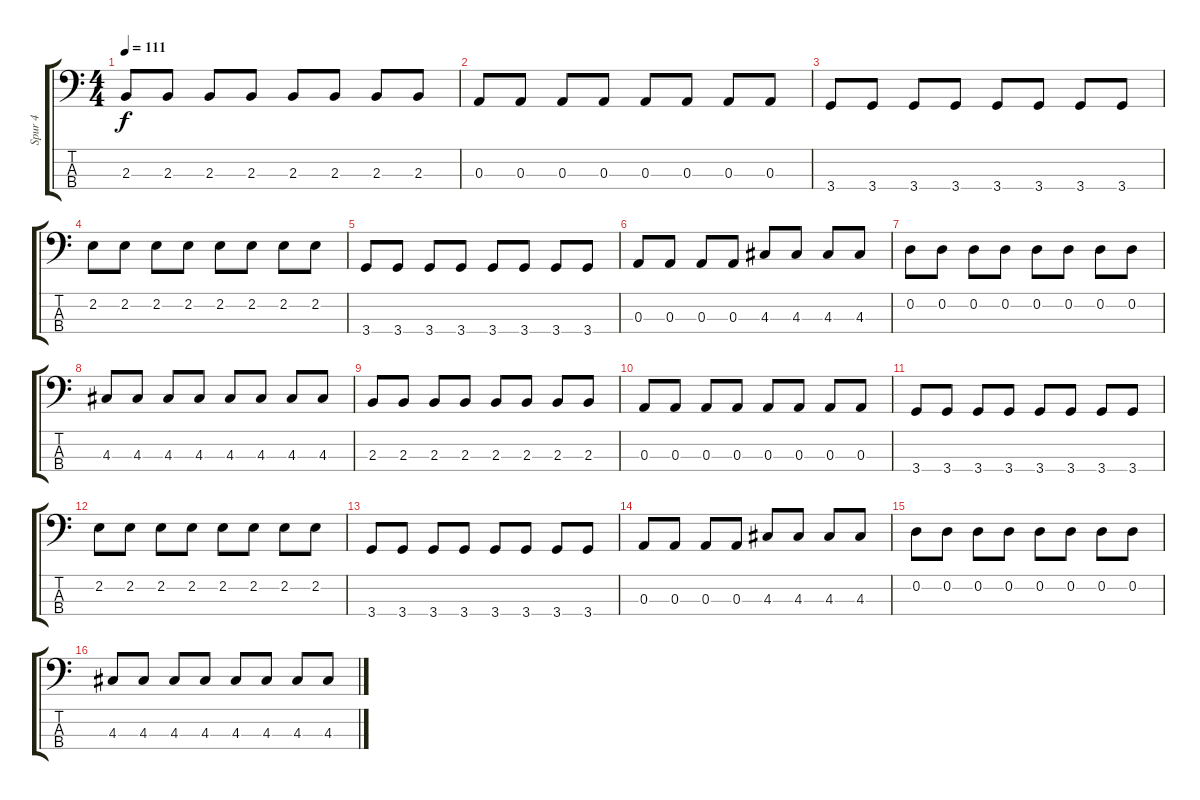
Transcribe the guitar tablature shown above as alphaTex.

\track ("Spur 4" "Spur 4") {instrument electricbassfinger}
\staff {score tabs}
\tuning (G2 D2 A1 E1) {hide}
\ts (4 4)
\tempo 111
\clef f4
\ks c
2.3.8{dy f} 2.3.8 2.3.8 2.3.8 2.3.8 2.3.8 2.3.8 2.3.8 |
0.3.8 0.3.8 0.3.8 0.3.8 0.3.8 0.3.8 0.3.8 0.3.8 |
3.4.8 3.4.8 3.4.8 3.4.8 3.4.8 3.4.8 3.4.8 3.4.8 |
2.2.8 2.2.8 2.2.8 2.2.8 2.2.8 2.2.8 2.2.8 2.2.8 |
3.4.8 3.4.8 3.4.8 3.4.8 3.4.8 3.4.8 3.4.8 3.4.8 |
0.3.8 0.3.8 0.3.8 0.3.8 4.3.8 4.3.8 4.3.8 4.3.8 |
0.2.8 0.2.8 0.2.8 0.2.8 0.2.8 0.2.8 0.2.8 0.2.8 |
4.3.8 4.3.8 4.3.8 4.3.8 4.3.8 4.3.8 4.3.8 4.3.8 |
2.3.8 2.3.8 2.3.8 2.3.8 2.3.8 2.3.8 2.3.8 2.3.8 |
0.3.8 0.3.8 0.3.8 0.3.8 0.3.8 0.3.8 0.3.8 0.3.8 |
3.4.8 3.4.8 3.4.8 3.4.8 3.4.8 3.4.8 3.4.8 3.4.8 |
2.2.8 2.2.8 2.2.8 2.2.8 2.2.8 2.2.8 2.2.8 2.2.8 |
3.4.8 3.4.8 3.4.8 3.4.8 3.4.8 3.4.8 3.4.8 3.4.8 |
0.3.8 0.3.8 0.3.8 0.3.8 4.3.8 4.3.8 4.3.8 4.3.8 |
0.2.8 0.2.8 0.2.8 0.2.8 0.2.8 0.2.8 0.2.8 0.2.8 |
4.3.8 4.3.8 4.3.8 4.3.8 4.3.8 4.3.8 4.3.8 4.3.8
